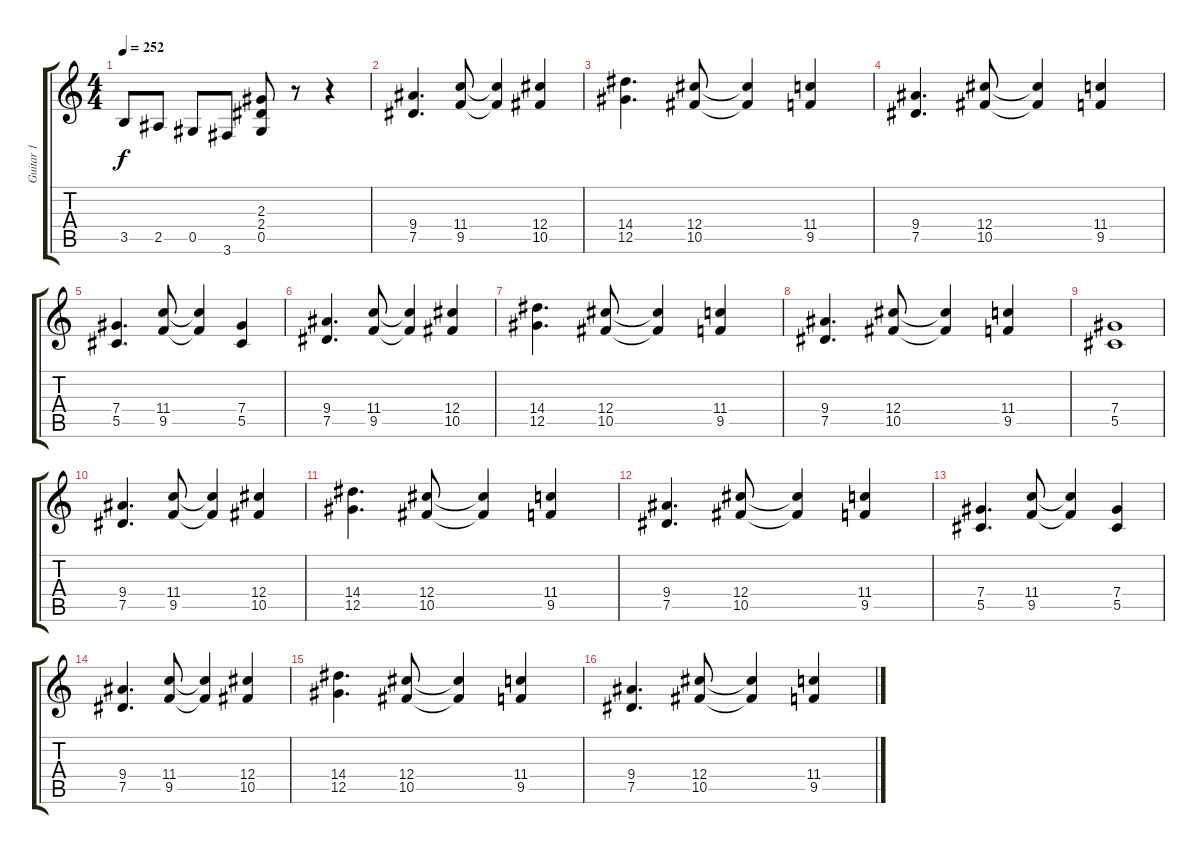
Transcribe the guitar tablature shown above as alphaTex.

\track ("Guitar 1" "Guitar 1") {instrument overdrivenguitar}
\staff {score tabs}
\tuning (Eb4 Bb3 Gb3 Db3 Ab2 Eb2) {hide}
\ts (4 4)
\tempo 252
\clef g2
\ks c
3.5.8{dy f} 2.5.8 0.5.8 3.6.8 (2.3 2.4 0.5).8 r.8 r.4 |
(9.4 7.5).4{d} (11.4 9.5).8 (11.4{t} 9.5{t}).4 (12.4 10.5).4 |
(14.4 12.5).4{d} (12.4 10.5).8 (12.4{t} 10.5{t}).4 (11.4 9.5).4 |
(9.4 7.5).4{d} (12.4 10.5).8 (12.4{t} 10.5{t}).4 (11.4 9.5).4 |
(7.4 5.5).4{d} (11.4 9.5).8 (11.4{t} 9.5{t}).4 (7.4 5.5).4 |
(9.4 7.5).4{d} (11.4 9.5).8 (11.4{t} 9.5{t}).4 (12.4 10.5).4 |
(14.4 12.5).4{d} (12.4 10.5).8 (12.4{t} 10.5{t}).4 (11.4 9.5).4 |
(9.4 7.5).4{d} (12.4 10.5).8 (12.4{t} 10.5{t}).4 (11.4 9.5).4 |
(7.4 5.5).1 |
(9.4 7.5).4{d} (11.4 9.5).8 (11.4{t} 9.5{t}).4 (12.4 10.5).4 |
(14.4 12.5).4{d} (12.4 10.5).8 (12.4{t} 10.5{t}).4 (11.4 9.5).4 |
(9.4 7.5).4{d} (12.4 10.5).8 (12.4{t} 10.5{t}).4 (11.4 9.5).4 |
(7.4 5.5).4{d} (11.4 9.5).8 (11.4{t} 9.5{t}).4 (7.4 5.5).4 |
(9.4 7.5).4{d} (11.4 9.5).8 (11.4{t} 9.5{t}).4 (12.4 10.5).4 |
(14.4 12.5).4{d} (12.4 10.5).8 (12.4{t} 10.5{t}).4 (11.4 9.5).4 |
(9.4 7.5).4{d} (12.4 10.5).8 (12.4{t} 10.5{t}).4 (11.4 9.5).4
